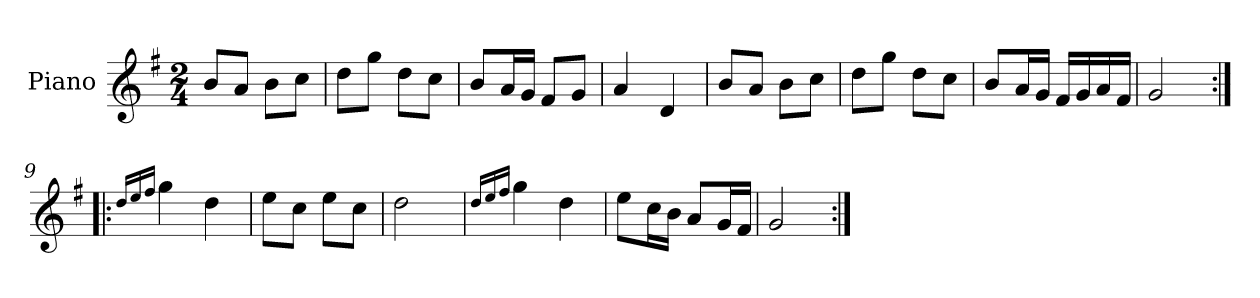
**kern
*part1
*staff1
*I"Piano
*I'Pno.
*clefG2
*k[f#]
*M2/4
=1
8b/L
8a/J
8b\L
8cc\J
=2
8dd\L
8gg\J
8dd\L
8cc\J
=3
8b/L
16a/L
16g/JJ
8f#/L
8g/J
=4
4a/
4d/
=5
8b/L
8a/J
8b\L
8cc\J
=6
8dd\L
8gg\J
8dd\L
8cc\J
=7
8b/L
16a/L
16g/JJ
16f#/LL
16g/
16a/
16f#/JJ
=8
2g/
=9:|!|:
16qdd/LL
16qee/
16qff#/JJ
4gg\
4dd\
=10
8ee\L
8cc\J
8ee\L
8cc\J
=11
2dd\
=12
16qdd/LL
16qee/
16qff#/JJ
4gg\
4dd\
=13
8ee\L
16cc\L
16b\JJ
8a/L
16g/L
16f#/JJ
=14
2g/
=:|!
*-
